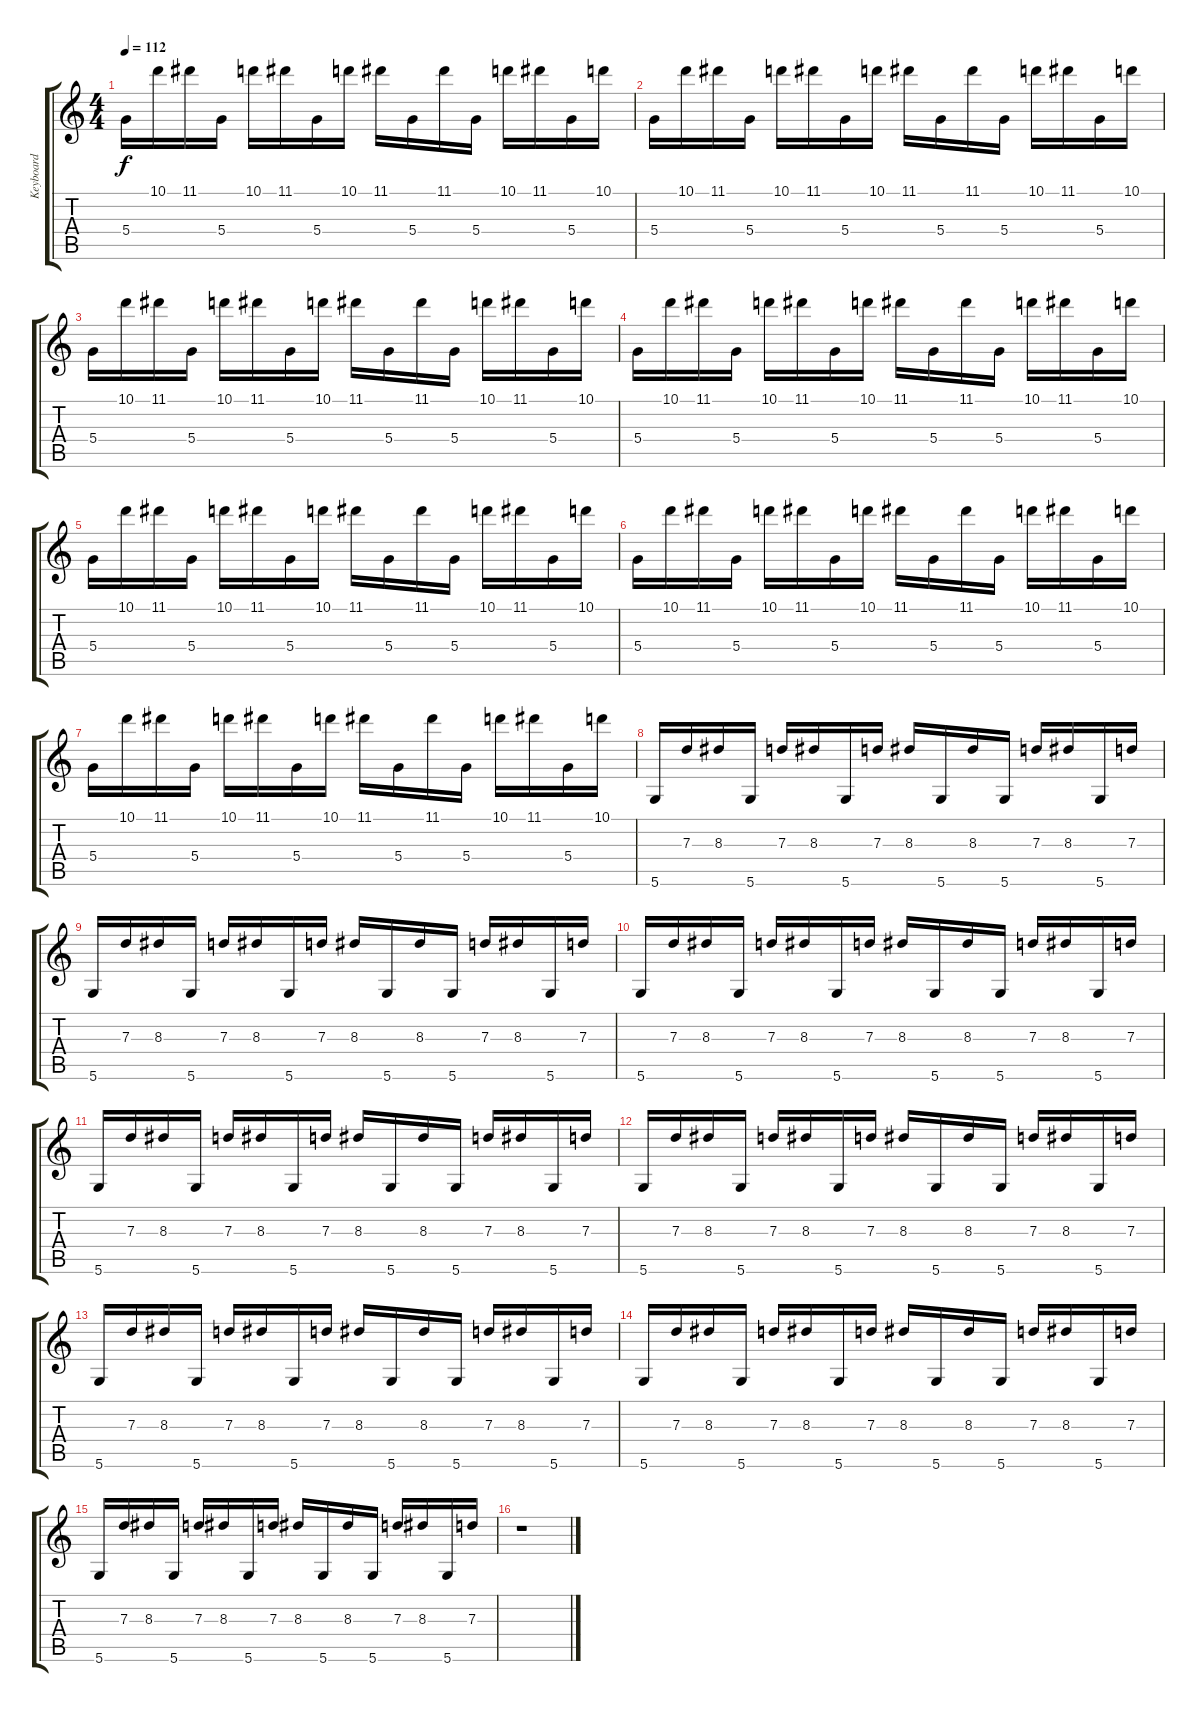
\track ("Keyboard" "Keyboard") {instrument synthbass1}
\staff {score tabs}
\tuning (E4 B3 G3 D3 A2 D2) {hide}
\ts (4 4)
\tempo 112
\clef g2
\ks c
5.4.16{dy f} 10.1.16 11.1.16 5.4.16 10.1.16 11.1.16 5.4.16 10.1.16 11.1.16 5.4.16 11.1.16 5.4.16 10.1.16 11.1.16 5.4.16 10.1.16 |
5.4.16 10.1.16 11.1.16 5.4.16 10.1.16 11.1.16 5.4.16 10.1.16 11.1.16 5.4.16 11.1.16 5.4.16 10.1.16 11.1.16 5.4.16 10.1.16 |
5.4.16 10.1.16 11.1.16 5.4.16 10.1.16 11.1.16 5.4.16 10.1.16 11.1.16 5.4.16 11.1.16 5.4.16 10.1.16 11.1.16 5.4.16 10.1.16 |
5.4.16 10.1.16 11.1.16 5.4.16 10.1.16 11.1.16 5.4.16 10.1.16 11.1.16 5.4.16 11.1.16 5.4.16 10.1.16 11.1.16 5.4.16 10.1.16 |
5.4.16 10.1.16 11.1.16 5.4.16 10.1.16 11.1.16 5.4.16 10.1.16 11.1.16 5.4.16 11.1.16 5.4.16 10.1.16 11.1.16 5.4.16 10.1.16 |
5.4.16 10.1.16 11.1.16 5.4.16 10.1.16 11.1.16 5.4.16 10.1.16 11.1.16 5.4.16 11.1.16 5.4.16 10.1.16 11.1.16 5.4.16 10.1.16 |
5.4.16 10.1.16 11.1.16 5.4.16 10.1.16 11.1.16 5.4.16 10.1.16 11.1.16 5.4.16 11.1.16 5.4.16 10.1.16 11.1.16 5.4.16 10.1.16 |
5.6.16{volume 10} 7.3.16 8.3.16 5.6.16 7.3.16 8.3.16 5.6.16 7.3.16 8.3.16 5.6.16 8.3.16 5.6.16 7.3.16 8.3.16 5.6.16 7.3.16 |
5.6.16 7.3.16 8.3.16 5.6.16 7.3.16 8.3.16 5.6.16 7.3.16 8.3.16 5.6.16 8.3.16 5.6.16 7.3.16 8.3.16 5.6.16 7.3.16 |
5.6.16 7.3.16 8.3.16 5.6.16 7.3.16 8.3.16 5.6.16 7.3.16 8.3.16 5.6.16 8.3.16 5.6.16 7.3.16 8.3.16 5.6.16 7.3.16 |
5.6.16 7.3.16 8.3.16 5.6.16 7.3.16 8.3.16 5.6.16 7.3.16 8.3.16 5.6.16 8.3.16 5.6.16 7.3.16 8.3.16 5.6.16 7.3.16 |
5.6.16 7.3.16 8.3.16 5.6.16 7.3.16 8.3.16 5.6.16 7.3.16 8.3.16 5.6.16 8.3.16 5.6.16 7.3.16 8.3.16 5.6.16 7.3.16 |
5.6.16 7.3.16 8.3.16 5.6.16 7.3.16 8.3.16 5.6.16 7.3.16 8.3.16 5.6.16 8.3.16 5.6.16 7.3.16 8.3.16 5.6.16 7.3.16 |
5.6.16 7.3.16 8.3.16 5.6.16 7.3.16 8.3.16 5.6.16 7.3.16 8.3.16 5.6.16 8.3.16 5.6.16 7.3.16 8.3.16 5.6.16 7.3.16 |
5.6.16 7.3.16 8.3.16 5.6.16 7.3.16 8.3.16 5.6.16 7.3.16 8.3.16 5.6.16 8.3.16 5.6.16 7.3.16 8.3.16 5.6.16 7.3.16 |
r.1
